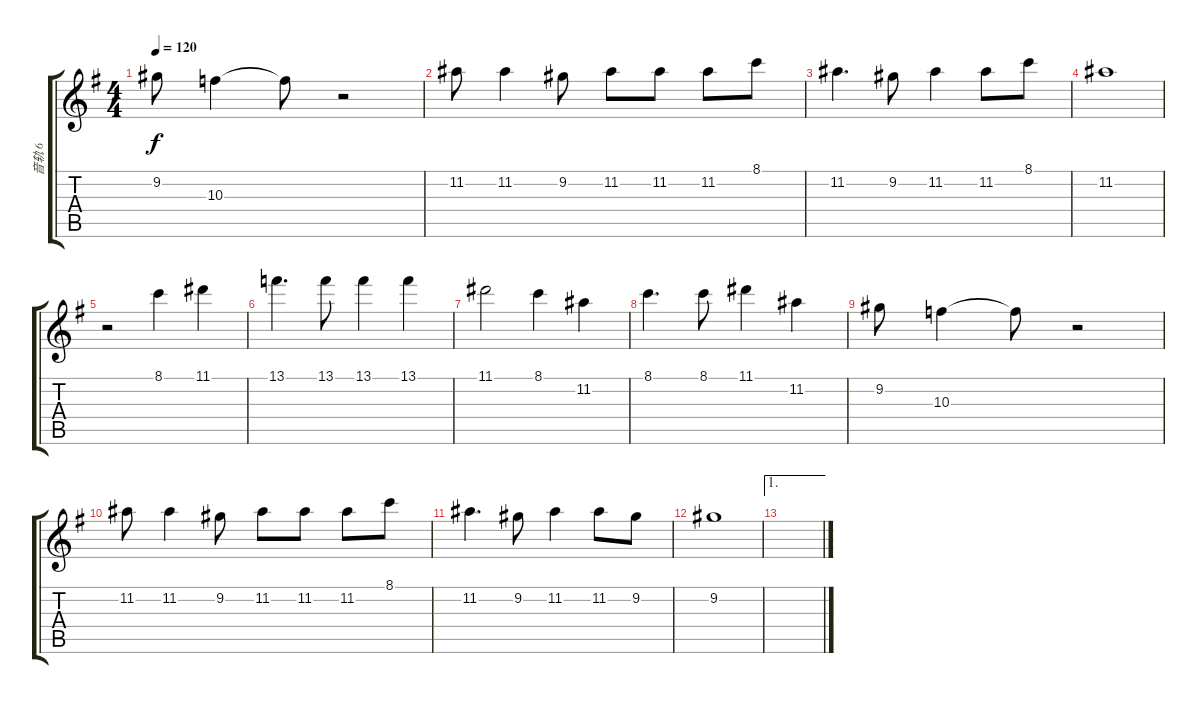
\track ("音轨 6" "音轨 6") {instrument acousticguitarsteel}
\staff {score tabs}
\tuning (E4 B3 G3 D3 A2 E2) {hide}
\ts (4 4)
\tempo 120
\clef g2
\ks g
9.2.8{dy f} 10.3.4 10.3{t}.8 r.2 |
11.2.8 11.2.4 9.2.8 11.2.8 11.2.8 11.2.8 8.1.8 |
11.2.4{d} 9.2.8 11.2.4 11.2.8 8.1.8 |
11.2.1 |
r.2 8.1.4 11.1.4 |
13.1.4{d} 13.1.8 13.1.4 13.1.4 |
11.1.2 8.1.4 11.2.4 |
8.1.4{d} 8.1.8 11.1.4 11.2.4 |
9.2.8 10.3.4 10.3{t}.8 r.2 |
11.2.8 11.2.4 9.2.8 11.2.8 11.2.8 11.2.8 8.1.8 |
11.2.4{d txt ""} 9.2.8 11.2.4 11.2.8 9.2.8 |
9.2.1 |
\ae 1
